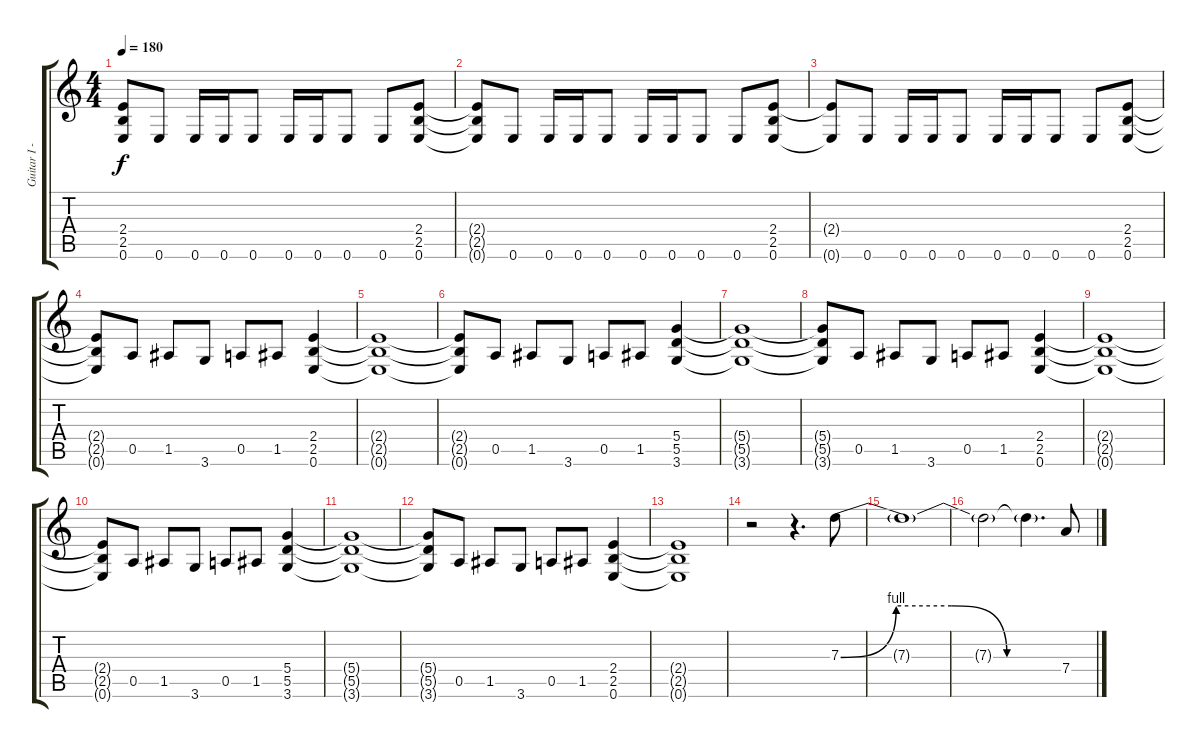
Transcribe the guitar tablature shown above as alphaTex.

\track ("Guitar I - James" "Guitar I -") {instrument distortionguitar}
\staff {score tabs}
\tuning (E4 B3 G3 D3 A2 E2) {hide}
\ts (4 4)
\tempo 180
\clef g2
\ks c
(2.4{t} 2.5{t} 0.6{t}).8{dy f} 0.6.8 0.6.16 0.6.16 0.6.8 0.6.16 0.6.16 0.6.8 0.6.8 (2.4 2.5 0.6).8 |
(2.4{t} 2.5{t} 0.6{t}).8 0.6.8 0.6.16 0.6.16 0.6.8 0.6.16 0.6.16 0.6.8 0.6.8 (2.4 2.5 0.6).8 |
(2.4{t} 0.6{t}).8 0.6.8 0.6.16 0.6.16 0.6.8 0.6.16 0.6.16 0.6.8 0.6.8 (2.4 2.5 0.6).8 |
(2.4{t} 2.5{t} 0.6{t}).8 0.5.8 1.5.8 3.6.8 0.5.8 1.5.8 (2.4 2.5 0.6).4 |
(2.4{t} 2.5{t} 0.6{t}).1 |
(2.4{t} 2.5{t} 0.6{t}).8 0.5.8 1.5.8 3.6.8 0.5.8 1.5.8 (5.4 5.5 3.6).4 |
(5.4{t} 5.5{t} 3.6{t}).1 |
(5.4{t} 5.5{t} 3.6{t}).8 0.5.8 1.5.8 3.6.8 0.5.8 1.5.8 (2.4 2.5 0.6).4 |
(2.4{t} 2.5{t} 0.6{t}).1 |
(2.4{t} 2.5{t} 0.6{t}).8 0.5.8 1.5.8 3.6.8 0.5.8 1.5.8 (5.4 5.5 3.6).4 |
(5.4{t} 5.5{t} 3.6{t}).1 |
(5.4{t} 5.5{t} 3.6{t}).8 0.5.8 1.5.8 3.6.8 0.5.8 1.5.8 (2.4 2.5 0.6).4 |
(2.4{t} 2.5{t} 0.6{t}).1 |
r.2 r.4{d} 7.3{be (custom 0 0 15 4 30 4 45 0 60 0)}.8 |
7.3{t}.1 |
7.3{t}.2 7.3{t}.4{d} 7.4.8
